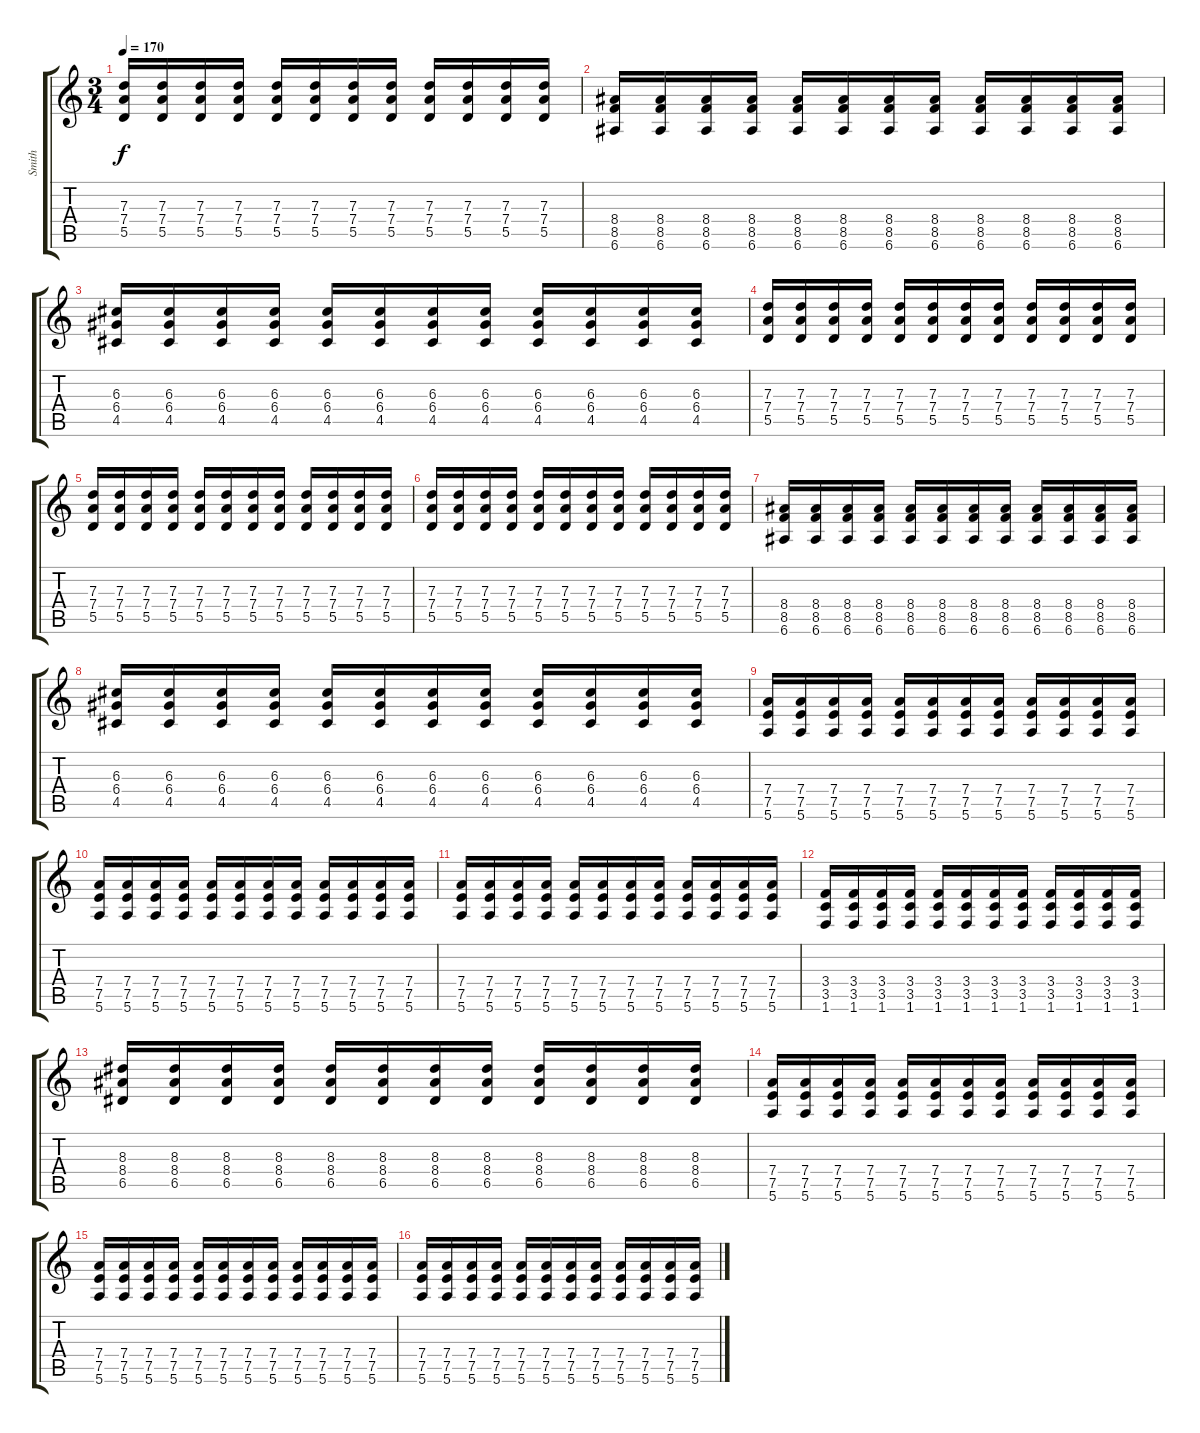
\track ("Smith" "Smith") {instrument distortionguitar}
\staff {score tabs}
\tuning (E4 B3 G3 D3 A2 E2) {hide}
\ts (3 4)
\tempo 170
\clef g2
\ks c
(7.3 7.4 5.5).16{dy f} (7.3 7.4 5.5).16 (7.3 7.4 5.5).16 (7.3 7.4 5.5).16 (7.3 7.4 5.5).16 (7.3 7.4 5.5).16 (7.3 7.4 5.5).16 (7.3 7.4 5.5).16 (7.3 7.4 5.5).16 (7.3 7.4 5.5).16 (7.3 7.4 5.5).16 (7.3 7.4 5.5).16 |
(8.4 8.5 6.6).16 (8.4 8.5 6.6).16 (8.4 8.5 6.6).16 (8.4 8.5 6.6).16 (8.4 8.5 6.6).16 (8.4 8.5 6.6).16 (8.4 8.5 6.6).16 (8.4 8.5 6.6).16 (8.4 8.5 6.6).16 (8.4 8.5 6.6).16 (8.4 8.5 6.6).16 (8.4 8.5 6.6).16 |
(6.3 6.4 4.5).16 (6.3 6.4 4.5).16 (6.3 6.4 4.5).16 (6.3 6.4 4.5).16 (6.3 6.4 4.5).16 (6.3 6.4 4.5).16 (6.3 6.4 4.5).16 (6.3 6.4 4.5).16 (6.3 6.4 4.5).16 (6.3 6.4 4.5).16 (6.3 6.4 4.5).16 (6.3 6.4 4.5).16 |
(7.3 7.4 5.5).16 (7.3 7.4 5.5).16 (7.3 7.4 5.5).16 (7.3 7.4 5.5).16 (7.3 7.4 5.5).16 (7.3 7.4 5.5).16 (7.3 7.4 5.5).16 (7.3 7.4 5.5).16 (7.3 7.4 5.5).16 (7.3 7.4 5.5).16 (7.3 7.4 5.5).16 (7.3 7.4 5.5).16 |
(7.3 7.4 5.5).16 (7.3 7.4 5.5).16 (7.3 7.4 5.5).16 (7.3 7.4 5.5).16 (7.3 7.4 5.5).16 (7.3 7.4 5.5).16 (7.3 7.4 5.5).16 (7.3 7.4 5.5).16 (7.3 7.4 5.5).16 (7.3 7.4 5.5).16 (7.3 7.4 5.5).16 (7.3 7.4 5.5).16 |
(7.3 7.4 5.5).16 (7.3 7.4 5.5).16 (7.3 7.4 5.5).16 (7.3 7.4 5.5).16 (7.3 7.4 5.5).16 (7.3 7.4 5.5).16 (7.3 7.4 5.5).16 (7.3 7.4 5.5).16 (7.3 7.4 5.5).16 (7.3 7.4 5.5).16 (7.3 7.4 5.5).16 (7.3 7.4 5.5).16 |
(8.4 8.5 6.6).16 (8.4 8.5 6.6).16 (8.4 8.5 6.6).16 (8.4 8.5 6.6).16 (8.4 8.5 6.6).16 (8.4 8.5 6.6).16 (8.4 8.5 6.6).16 (8.4 8.5 6.6).16 (8.4 8.5 6.6).16 (8.4 8.5 6.6).16 (8.4 8.5 6.6).16 (8.4 8.5 6.6).16 |
(6.3 6.4 4.5).16 (6.3 6.4 4.5).16 (6.3 6.4 4.5).16 (6.3 6.4 4.5).16 (6.3 6.4 4.5).16 (6.3 6.4 4.5).16 (6.3 6.4 4.5).16 (6.3 6.4 4.5).16 (6.3 6.4 4.5).16 (6.3 6.4 4.5).16 (6.3 6.4 4.5).16 (6.3 6.4 4.5).16 |
(7.4 7.5 5.6).16 (7.4 7.5 5.6).16 (7.4 7.5 5.6).16 (7.4 7.5 5.6).16 (7.4 7.5 5.6).16 (7.4 7.5 5.6).16 (7.4 7.5 5.6).16 (7.4 7.5 5.6).16 (7.4 7.5 5.6).16 (7.4 7.5 5.6).16 (7.4 7.5 5.6).16 (7.4 7.5 5.6).16 |
(7.4 7.5 5.6).16 (7.4 7.5 5.6).16 (7.4 7.5 5.6).16 (7.4 7.5 5.6).16 (7.4 7.5 5.6).16 (7.4 7.5 5.6).16 (7.4 7.5 5.6).16 (7.4 7.5 5.6).16 (7.4 7.5 5.6).16 (7.4 7.5 5.6).16 (7.4 7.5 5.6).16 (7.4 7.5 5.6).16 |
(7.4 7.5 5.6).16 (7.4 7.5 5.6).16 (7.4 7.5 5.6).16 (7.4 7.5 5.6).16 (7.4 7.5 5.6).16 (7.4 7.5 5.6).16 (7.4 7.5 5.6).16 (7.4 7.5 5.6).16 (7.4 7.5 5.6).16 (7.4 7.5 5.6).16 (7.4 7.5 5.6).16 (7.4 7.5 5.6).16 |
(3.4 3.5 1.6).16 (3.4 3.5 1.6).16 (3.4 3.5 1.6).16 (3.4 3.5 1.6).16 (3.4 3.5 1.6).16 (3.4 3.5 1.6).16 (3.4 3.5 1.6).16 (3.4 3.5 1.6).16 (3.4 3.5 1.6).16 (3.4 3.5 1.6).16 (3.4 3.5 1.6).16 (3.4 3.5 1.6).16 |
(8.3 8.4 6.5).16 (8.3 8.4 6.5).16 (8.3 8.4 6.5).16 (8.3 8.4 6.5).16 (8.3 8.4 6.5).16 (8.3 8.4 6.5).16 (8.3 8.4 6.5).16 (8.3 8.4 6.5).16 (8.3 8.4 6.5).16 (8.3 8.4 6.5).16 (8.3 8.4 6.5).16 (8.3 8.4 6.5).16 |
(7.4 7.5 5.6).16 (7.4 7.5 5.6).16 (7.4 7.5 5.6).16 (7.4 7.5 5.6).16 (7.4 7.5 5.6).16 (7.4 7.5 5.6).16 (7.4 7.5 5.6).16 (7.4 7.5 5.6).16 (7.4 7.5 5.6).16 (7.4 7.5 5.6).16 (7.4 7.5 5.6).16 (7.4 7.5 5.6).16 |
(7.4 7.5 5.6).16 (7.4 7.5 5.6).16 (7.4 7.5 5.6).16 (7.4 7.5 5.6).16 (7.4 7.5 5.6).16 (7.4 7.5 5.6).16 (7.4 7.5 5.6).16 (7.4 7.5 5.6).16 (7.4 7.5 5.6).16 (7.4 7.5 5.6).16 (7.4 7.5 5.6).16 (7.4 7.5 5.6).16 |
(7.4 7.5 5.6).16 (7.4 7.5 5.6).16 (7.4 7.5 5.6).16 (7.4 7.5 5.6).16 (7.4 7.5 5.6).16 (7.4 7.5 5.6).16 (7.4 7.5 5.6).16 (7.4 7.5 5.6).16 (7.4 7.5 5.6).16 (7.4 7.5 5.6).16 (7.4 7.5 5.6).16 (7.4 7.5 5.6).16
